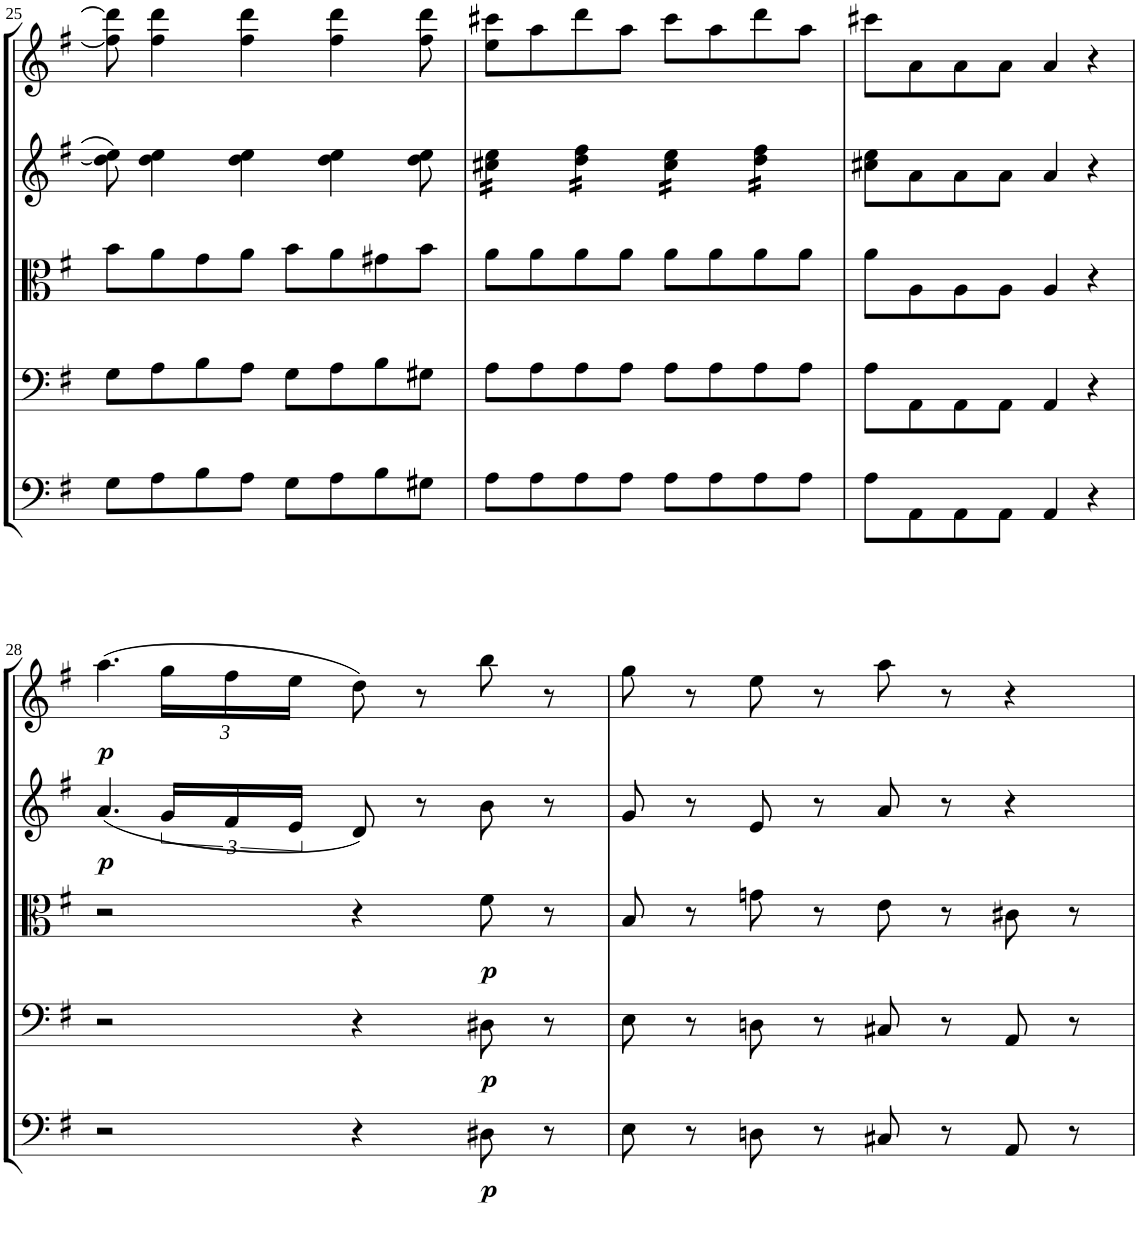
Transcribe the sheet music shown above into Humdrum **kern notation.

**kern	**dynam	**kern	**dynam	**kern	**dynam	**kern	**dynam	**kern	**dynam
*part5	*part5	*part4	*part4	*part3	*part3	*part2	*part2	*part1	*part1
*staff5	*staff5	*staff4	*staff4	*staff3	*staff3	*staff2	*staff2	*staff1	*staff1
*I"Contrabaix	*	*I"Violoncel	*	*I"Viola	*	*I"Violí II	*	*I"Violí I	*
!!LO:PB:g=z
*clefF4	*	*clefF4	*	*clefC3	*	*clefG2	*	*clefG2	*
*Trd7c12	*	*	*	*	*	*	*	*	*
*k[f#]	*	*k[f#]	*	*k[f#]	*	*k[f#]	*	*k[f#]	*
*M4/4	*	*M4/4	*	*M4/4	*	*M4/4	*	*M4/4	*
*met(c)	*	*met(c)	*	*met(c)	*	*met(c)	*	*met(c)	*
=25	=25	=25	=25	=25	=25	=25	=25	=25	=25
8G\L	.	8G\L	.	8b\L	.	8dd\] 8ee\	.	8ff#\] 8ddd\]	.
8A\	.	8A\	.	8a\	.	4dd\ 4ee\	.	4ff#\ 4ddd\	.
8B\	.	8B\	.	8g\	.	.	.	.	.
8A\J	.	8A\J	.	8a\J	.	4dd\ 4ee\	.	4ff#\ 4ddd\	.
8G\L	.	8G\L	.	8b\L	.	.	.	.	.
8A\	.	8A\	.	8a\	.	4dd\ 4ee\	.	4ff#\ 4ddd\	.
8B\	.	8B\	.	8g#X\	.	.	.	.	.
8G#X\J	.	8G#X\J	.	8b\J	.	8dd\ 8ee\	.	8ff#\ 8ddd\	.
=26	=26	=26	=26	=26	=26	=26	=26	=26	=26
*	*	*	*	*	*	*tremolo	*	*	*
8A\L	.	8A\L	.	8a\L	.	16cc#X\ 16ee\LL	.	8ee\ 8ccc#X\L	.
.	.	.	.	.	.	16cc#X\ 16ee\	.	.	.
8A\	.	8A\	.	8a\	.	16cc#X\ 16ee\	.	8aa\	.
.	.	.	.	.	.	16cc#X\ 16ee\JJ	.	.	.
8A\	.	8A\	.	8a\	.	16dd\ 16ff#\LL	.	8ddd\	.
.	.	.	.	.	.	16dd\ 16ff#\	.	.	.
8A\J	.	8A\J	.	8a\J	.	16dd\ 16ff#\	.	8aa\J	.
.	.	.	.	.	.	16dd\ 16ff#\JJ	.	.	.
8A\L	.	8A\L	.	8a\L	.	16cc#\ 16ee\LL	.	8ccc#\L	.
.	.	.	.	.	.	16cc#\ 16ee\	.	.	.
8A\	.	8A\	.	8a\	.	16cc#\ 16ee\	.	8aa\	.
.	.	.	.	.	.	16cc#\ 16ee\JJ	.	.	.
8A\	.	8A\	.	8a\	.	16dd\ 16ff#\LL	.	8ddd\	.
.	.	.	.	.	.	16dd\ 16ff#\	.	.	.
8A\J	.	8A\J	.	8a\J	.	16dd\ 16ff#\	.	8aa\J	.
.	.	.	.	.	.	16dd\ 16ff#\JJ	.	.	.
*	*	*	*	*	*	*Xtremolo	*	*	*
=27	=27	=27	=27	=27	=27	=27	=27	=27	=27
8A\L	.	8A\L	.	8a\L	.	8cc#X\ 8ee\L	.	8ccc#X\L	.
8AA\	.	8AA\	.	8A\	.	8a\	.	8a\	.
8AA\	.	8AA\	.	8A\	.	8a\	.	8a\	.
8AA\J	.	8AA\J	.	8A\J	.	8a\J	.	8a\J	.
4AA/	.	4AA/	.	4A/	.	4a/	.	4a/	.
4r	.	4r	.	4r	.	4r	.	4r	.
!!LO:LB:g=z
=28	=28	=28	=28	=28	=28	=28	=28	=28	=28
!	!	!	!	!	!	!	!LO:DY:b	!	!LO:DY:b
2r	.	2r	.	2r	.	(4.a/	p	(4.aa\	p
*	*	*	*	*	*	*	*	*Xbrackettup	*
.	.	.	.	.	.	24g/LL	.	24gg\LL	.
.	.	.	.	.	.	24f#/	.	24ff#\	.
.	.	.	.	.	.	24e/JJ	.	24ee\JJ	.
4r	.	4r	.	4r	.	8d/)	.	8dd\)	.
.	.	.	.	.	.	8r	.	8r	.
!	!LO:DY:b	!	!LO:DY:b	!	!LO:DY:b	!	!	!	!
8D#X\	p	8D#X\	p	8f#\	p	8b\	.	8bb\	.
8r	.	8r	.	8r	.	8r	.	8r	.
=29	=29	=29	=29	=29	=29	=29	=29	=29	=29
8E\	.	8E\	.	8B/	.	8g/	.	8gg\	.
8r	.	8r	.	8r	.	8r	.	8r	.
8Dn\	.	8Dn\	.	8gn\	.	8e/	.	8ee\	.
8r	.	8r	.	8r	.	8r	.	8r	.
8C#X/	.	8C#X/	.	8e\	.	8a/	.	8aa\	.
8r	.	8r	.	8r	.	8r	.	8r	.
8AA/	.	8AA/	.	8c#X\	.	4r	.	4r	.
8r	.	8r	.	8r	.	.	.	.	.
=	=	=	=	=	=	=	=	=	=
*-	*-	*-	*-	*-	*-	*-	*-	*-	*-
